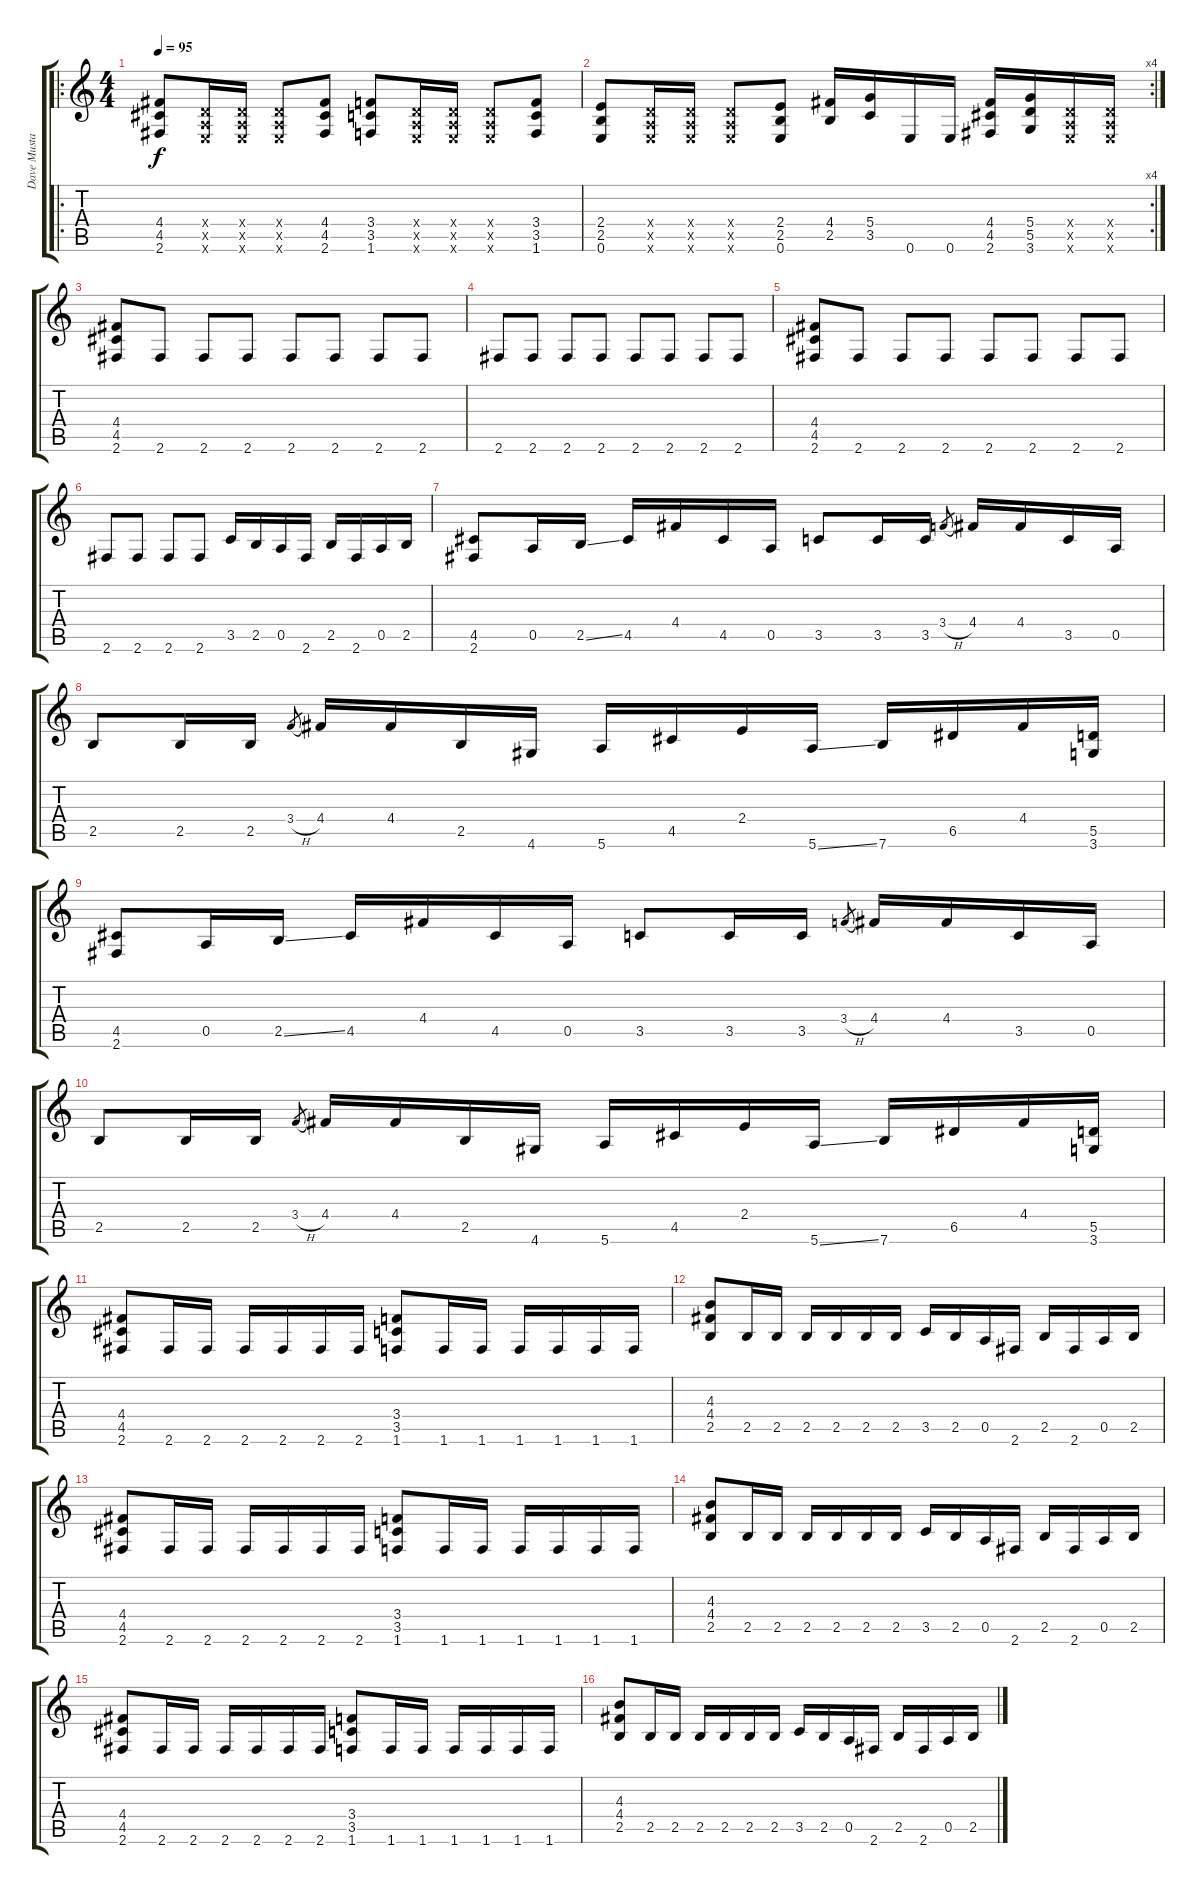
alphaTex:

\track ("Dave Mustaine Distorsion" "Dave Musta") {instrument distortionguitar}
\staff {score tabs}
\tuning (E4 B3 G3 D3 A2 E2) {hide}
\ro
\ts (4 4)
\tempo 95
\clef g2
\ks c
(4.4 4.5 2.6).8{dy f} (0.4{x} 0.5{x} 0.6{x}).16 (0.4{x} 0.5{x} 0.6{x}).16 (0.4{x} 0.5{x} 0.6{x}).8 (4.4 4.5 2.6).8 (3.4 3.5 1.6).8 (0.4{x} 0.5{x} 0.6{x}).16 (0.4{x} 0.5{x} 0.6{x}).16 (0.4{x} 0.5{x} 0.6{x}).8 (3.4 3.5 1.6).8 |
\rc 4
(2.4 2.5 0.6).8 (0.4{x} 0.5{x} 0.6{x}).16 (0.4{x} 0.5{x} 0.6{x}).16 (0.4{x} 0.5{x} 0.6{x}).8 (2.4 2.5 0.6).8 (4.4 2.5).16 (5.4 3.5).16 0.6.16 0.6.16 (4.4 4.5 2.6).16 (5.4 5.5 3.6).16 (0.4{x} 0.5{x} 0.6{x}).16 (0.4{x} 0.5{x} 0.6{x}).16 |
(4.4 4.5 2.6).8 2.6.8 2.6.8 2.6.8 2.6.8 2.6.8 2.6.8 2.6.8 |
2.6.8 2.6.8 2.6.8 2.6.8 2.6.8 2.6.8 2.6.8 2.6.8 |
(4.4 4.5 2.6).8 2.6.8 2.6.8 2.6.8 2.6.8 2.6.8 2.6.8 2.6.8 |
2.6.8 2.6.8 2.6.8 2.6.8 3.5.16 2.5.16 0.5.16 2.6.16 2.5.16 2.6.16 0.5.16 2.5.16 |
(4.5 2.6).8 0.5.16 2.5{ss}.16 4.5.16 4.4.16 4.5.16 0.5.16 3.5.8 3.5.16 3.5.16 3.4{h}.8{gr} 4.4.16 4.4.16 3.5.16 0.5.16 |
2.5.8 2.5.16 2.5.16 3.4{h}.8{gr} 4.4.16 4.4.16 2.5.16 4.6.16 5.6.16 4.5.16 2.4.16 5.6{ss}.16 7.6.16 6.5.16 4.4.16 (5.5 3.6).16 |
(4.5 2.6).8 0.5.16 2.5{ss}.16 4.5.16 4.4.16 4.5.16 0.5.16 3.5.8 3.5.16 3.5.16 3.4{h}.8{gr} 4.4.16 4.4.16 3.5.16 0.5.16 |
2.5.8 2.5.16 2.5.16 3.4{h}.8{gr} 4.4.16 4.4.16 2.5.16 4.6.16 5.6.16 4.5.16 2.4.16 5.6{ss}.16 7.6.16 6.5.16 4.4.16 (5.5 3.6).16 |
(4.4 4.5 2.6).8 2.6.16 2.6.16 2.6.16 2.6.16 2.6.16 2.6.16 (3.4 3.5 1.6).8 1.6.16 1.6.16 1.6.16 1.6.16 1.6.16 1.6.16 |
(4.3 4.4 2.5).8 2.5.16 2.5.16 2.5.16 2.5.16 2.5.16 2.5.16 3.5.16 2.5.16 0.5.16 2.6.16 2.5.16 2.6.16 0.5.16 2.5.16 |
(4.4 4.5 2.6).8 2.6.16 2.6.16 2.6.16 2.6.16 2.6.16 2.6.16 (3.4 3.5 1.6).8 1.6.16 1.6.16 1.6.16 1.6.16 1.6.16 1.6.16 |
(4.3 4.4 2.5).8 2.5.16 2.5.16 2.5.16 2.5.16 2.5.16 2.5.16 3.5.16 2.5.16 0.5.16 2.6.16 2.5.16 2.6.16 0.5.16 2.5.16 |
(4.4 4.5 2.6).8 2.6.16 2.6.16 2.6.16 2.6.16 2.6.16 2.6.16 (3.4 3.5 1.6).8 1.6.16 1.6.16 1.6.16 1.6.16 1.6.16 1.6.16 |
(4.3 4.4 2.5).8 2.5.16 2.5.16 2.5.16 2.5.16 2.5.16 2.5.16 3.5.16 2.5.16 0.5.16 2.6.16 2.5.16 2.6.16 0.5.16 2.5.16
